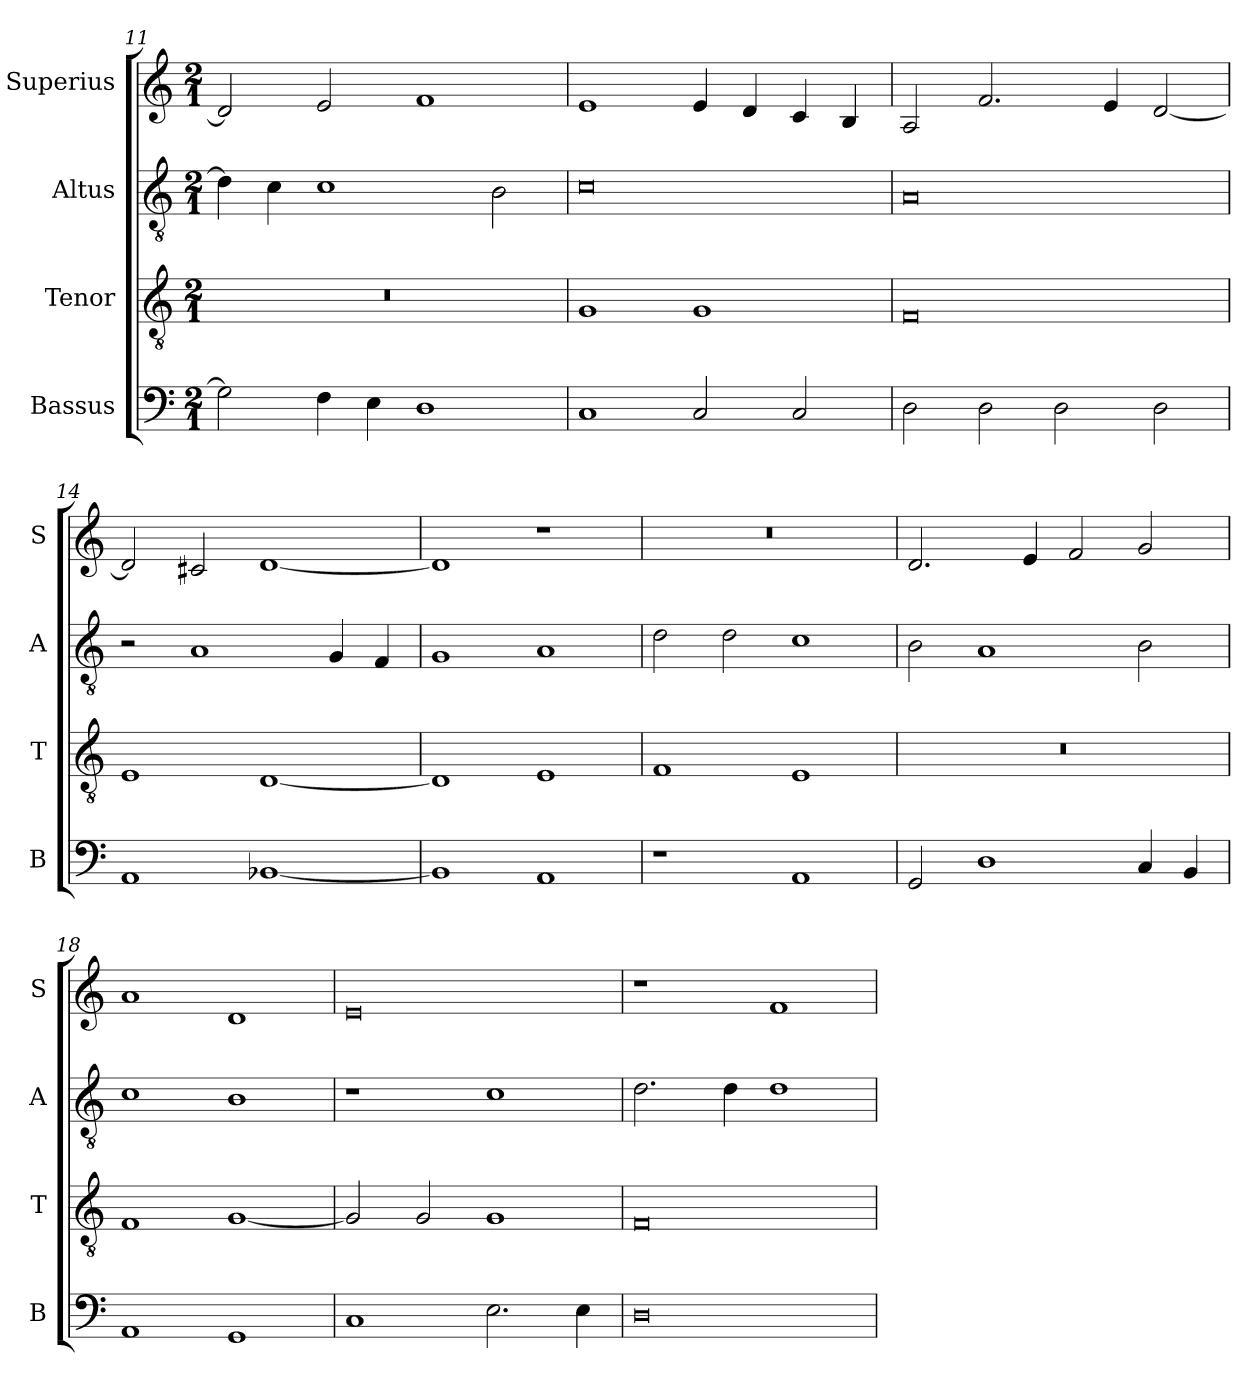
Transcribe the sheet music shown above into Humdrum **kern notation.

**kern	**kern	**kern	**kern
*part4	*part3	*part2	*part1
*staff4	*staff3	*staff2	*staff1
*I"Bassus	*I"Tenor	*I"Altus	*I"Superius
*I'B	*I'T	*I'A	*I'S
*clefF4	*clefGv2	*clefGv2	*clefG2
*k[]	*k[]	*k[]	*k[]
*M2/1	*M2/1	*M2/1	*M2/1
=11	=11	=11	=11
2G]	0r	4d]	2d]
.	.	4c	.
4F	.	1c	2e
4E	.	.	.
1D	.	.	1f
.	.	2B	.
=12	=12	=12	=12
1C	1G	0c	1e
2C	1G	.	4e
.	.	.	4d
2C	.	.	4c
.	.	.	4B
=13	=13	=13	=13
2D	0F	0A	2A
2D	.	.	2.f
2D	.	.	.
.	.	.	4e
2D	.	.	[2d
=14	=14	=14	=14
1AA	1E	2r	2d]
.	.	1A	2c#X
[1BB-X	[1D	.	[1d
.	.	4G	.
.	.	4F	.
=15	=15	=15	=15
1BB-]	1D]	1G	1d]
1AA	1E	1A	1r
=16	=16	=16	=16
1r	1F	2d	0r
.	.	2d	.
1AA	1E	1c	.
=17	=17	=17	=17
2GG	0r	2B	2.d
1D	.	1A	.
.	.	.	4e
.	.	.	2f
4C	.	2B	2g
4BB	.	.	.
=18	=18	=18	=18
1AA	1F	1c	1a
1GG	[1G	1B	1d
=19	=19	=19	=19
1C	2G]	1r	0e
.	2G	.	.
2.E	1G	1c	.
4E	.	.	.
=20	=20	=20	=20
0D	0F	2.d	1r
.	.	4d	.
.	.	1d	1f
=	=	=	=
*-	*-	*-	*-
